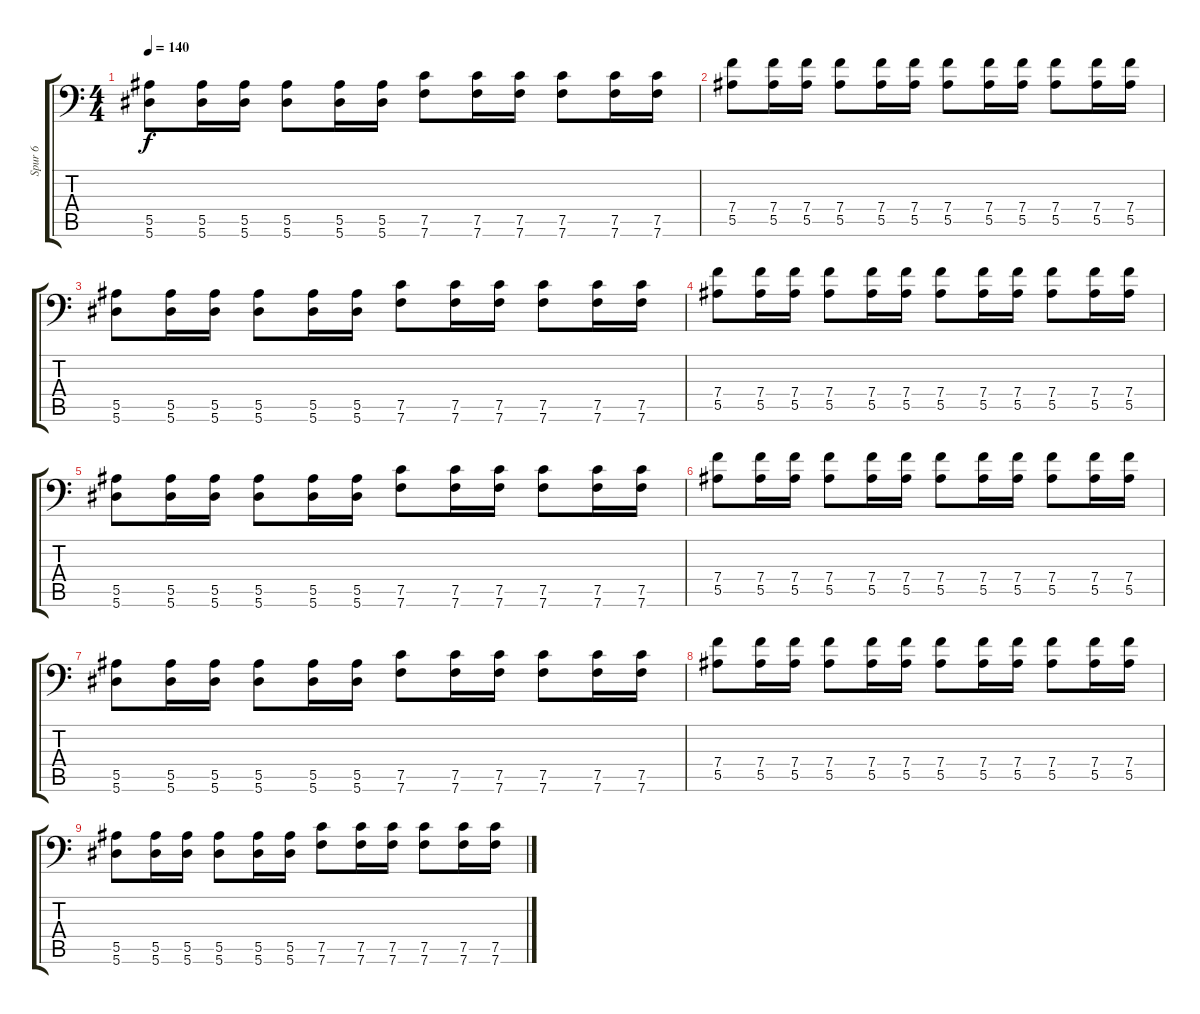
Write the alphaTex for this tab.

\track ("Spur 6" "Spur 6") {instrument distortionguitar}
\staff {score tabs}
\tuning (C4 G3 Eb3 Bb2 F2 Bb1) {hide}
\ts (4 4)
\tempo 140
\clef f4
\ks c
(5.5 5.6).8{dy f} (5.5 5.6).16 (5.5 5.6).16 (5.5 5.6).8 (5.5 5.6).16 (5.5 5.6).16 (7.5 7.6).8 (7.5 7.6).16 (7.5 7.6).16 (7.5 7.6).8 (7.5 7.6).16 (7.5 7.6).16 |
(7.4 5.5).8 (7.4 5.5).16 (7.4 5.5).16 (7.4 5.5).8 (7.4 5.5).16 (7.4 5.5).16 (7.4 5.5).8 (7.4 5.5).16 (7.4 5.5).16 (7.4 5.5).8 (7.4 5.5).16 (7.4 5.5).16 |
(5.5 5.6).8 (5.5 5.6).16 (5.5 5.6).16 (5.5 5.6).8 (5.5 5.6).16 (5.5 5.6).16 (7.5 7.6).8 (7.5 7.6).16 (7.5 7.6).16 (7.5 7.6).8 (7.5 7.6).16 (7.5 7.6).16 |
(7.4 5.5).8 (7.4 5.5).16 (7.4 5.5).16 (7.4 5.5).8 (7.4 5.5).16 (7.4 5.5).16 (7.4 5.5).8 (7.4 5.5).16 (7.4 5.5).16 (7.4 5.5).8 (7.4 5.5).16 (7.4 5.5).16 |
(5.5 5.6).8 (5.5 5.6).16 (5.5 5.6).16 (5.5 5.6).8 (5.5 5.6).16 (5.5 5.6).16 (7.5 7.6).8 (7.5 7.6).16 (7.5 7.6).16 (7.5 7.6).8 (7.5 7.6).16 (7.5 7.6).16 |
(7.4 5.5).8 (7.4 5.5).16 (7.4 5.5).16 (7.4 5.5).8 (7.4 5.5).16 (7.4 5.5).16 (7.4 5.5).8 (7.4 5.5).16 (7.4 5.5).16 (7.4 5.5).8 (7.4 5.5).16 (7.4 5.5).16 |
(5.5 5.6).8 (5.5 5.6).16 (5.5 5.6).16 (5.5 5.6).8 (5.5 5.6).16 (5.5 5.6).16 (7.5 7.6).8 (7.5 7.6).16 (7.5 7.6).16 (7.5 7.6).8 (7.5 7.6).16 (7.5 7.6).16 |
(7.4 5.5).8 (7.4 5.5).16 (7.4 5.5).16 (7.4 5.5).8 (7.4 5.5).16 (7.4 5.5).16 (7.4 5.5).8 (7.4 5.5).16 (7.4 5.5).16 (7.4 5.5).8 (7.4 5.5).16 (7.4 5.5).16 |
(5.5 5.6).8 (5.5 5.6).16 (5.5 5.6).16 (5.5 5.6).8 (5.5 5.6).16 (5.5 5.6).16 (7.5 7.6).8 (7.5 7.6).16 (7.5 7.6).16 (7.5 7.6).8 (7.5 7.6).16 (7.5 7.6).16
